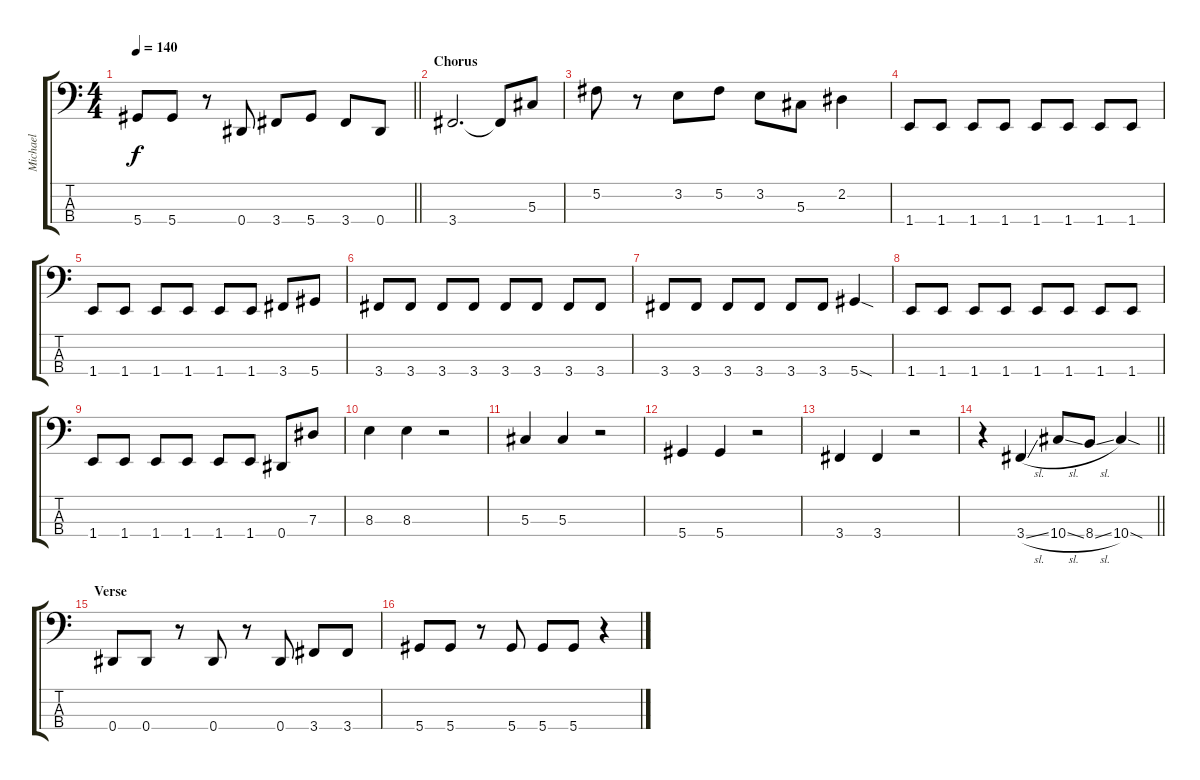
\track ("Michael" "Michael") {instrument electricbassfinger}
\staff {score tabs}
\tuning (Gb2 Db2 Ab1 Eb1) {hide}
\ts (4 4)
\tempo 140
\clef f4
\barLineRight lightlight
\ks c
5.4.8{dy f} 5.4.8 r.8 0.4.8 3.4.8 5.4.8 3.4.8 0.4.8 |
\section ("" "Chorus")
3.4.2{d} 3.4{t}.8 5.3.8 |
5.2.8 r.8 3.2.8 5.2.8 3.2.8 5.3.8 2.2.4 |
1.4.8 1.4.8 1.4.8 1.4.8 1.4.8 1.4.8 1.4.8 1.4.8 |
1.4.8 1.4.8 1.4.8 1.4.8 1.4.8 1.4.8 3.4.8 5.4.8 |
3.4.8 3.4.8 3.4.8 3.4.8 3.4.8 3.4.8 3.4.8 3.4.8 |
3.4.8 3.4.8 3.4.8 3.4.8 3.4.8 3.4.8 5.4{sod}.4 |
1.4.8 1.4.8 1.4.8 1.4.8 1.4.8 1.4.8 1.4.8 1.4.8 |
1.4.8 1.4.8 1.4.8 1.4.8 1.4.8 1.4.8 0.4.8 7.3.8 |
8.3.4 8.3.4 r.2 |
5.3.4 5.3.4 r.2 |
5.4.4 5.4.4 r.2 |
3.4.4 3.4.4 r.2 |
\barLineRight lightlight
r.4 3.4{sl}.4 10.4{sl}.8 8.4{sl}.8 10.4{sod}.4 |
\section ("" "Verse")
0.4.8 0.4.8 r.8 0.4.8 r.8 0.4.8 3.4.8 3.4.8 |
5.4.8 5.4.8 r.8 5.4.8 5.4.8 5.4.8 r.4
